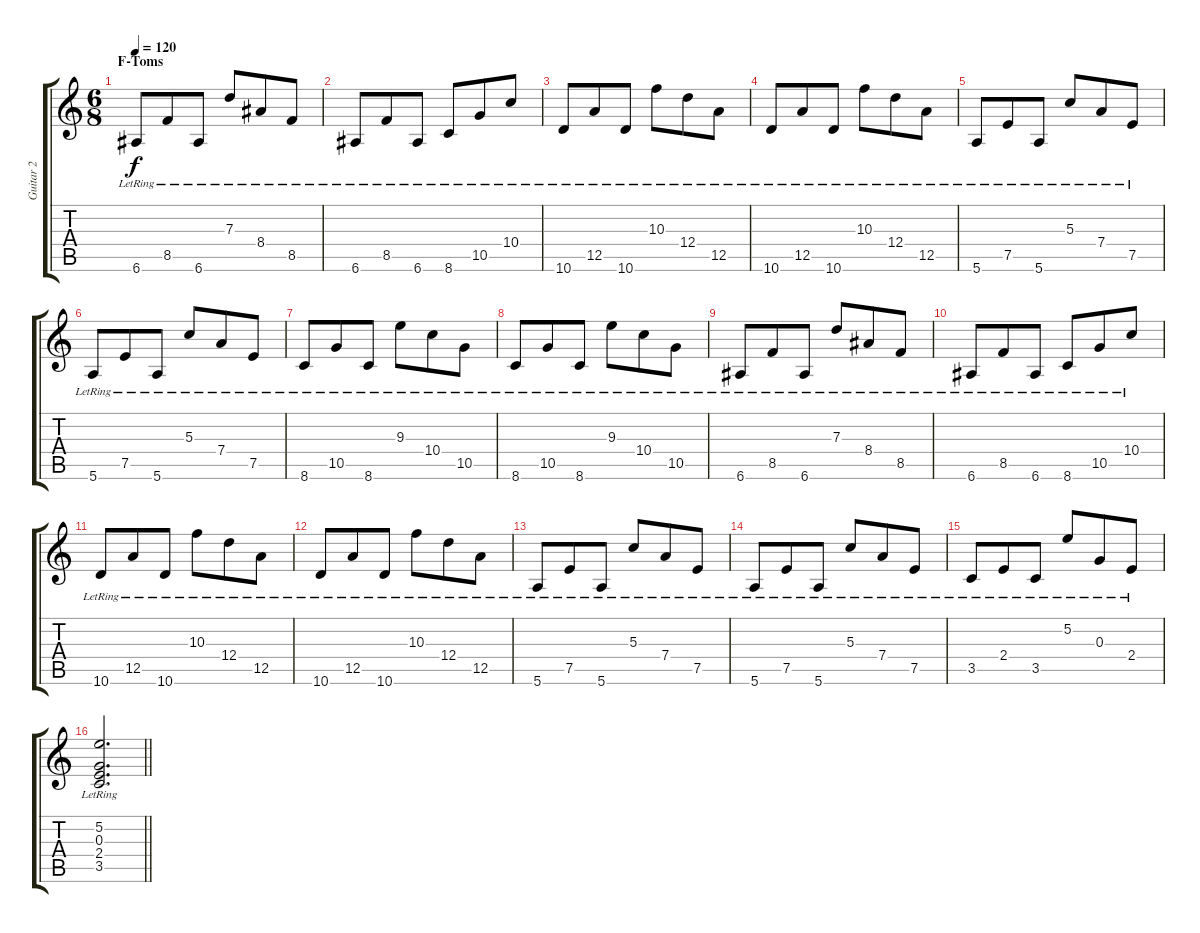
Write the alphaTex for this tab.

\track ("Guitar 2" "Guitar 2") {instrument electricguitarclean}
\staff {score tabs}
\tuning (E4 B3 G3 D3 A2 E2) {hide}
\ts (6 8)
\section ("" "F-Toms")
\tempo 120
\clef g2
\ks c
6.6{lr}.8{dy f} 8.5{lr}.8 6.6{lr}.8 7.3{lr}.8 8.4{lr}.8 8.5{lr}.8 |
6.6{lr}.8 8.5{lr}.8 6.6{lr}.8 8.6{lr}.8 10.5{lr}.8 10.4{lr}.8 |
10.6{lr}.8 12.5{lr}.8 10.6{lr}.8 10.3{lr}.8 12.4{lr}.8 12.5{lr}.8 |
10.6{lr}.8 12.5{lr}.8 10.6{lr}.8 10.3{lr}.8 12.4{lr}.8 12.5{lr}.8 |
5.6{lr}.8 7.5{lr}.8 5.6{lr}.8 5.3{lr}.8 7.4{lr}.8 7.5{lr}.8 |
5.6{lr}.8 7.5{lr}.8 5.6{lr}.8 5.3{lr}.8 7.4{lr}.8 7.5{lr}.8 |
8.6{lr}.8 10.5{lr}.8 8.6{lr}.8 9.3{lr}.8 10.4{lr}.8 10.5{lr}.8 |
8.6{lr}.8 10.5{lr}.8 8.6{lr}.8 9.3{lr}.8 10.4{lr}.8 10.5{lr}.8 |
6.6{lr}.8 8.5{lr}.8 6.6{lr}.8 7.3{lr}.8 8.4{lr}.8 8.5{lr}.8 |
6.6{lr}.8 8.5{lr}.8 6.6{lr}.8 8.6{lr}.8 10.5{lr}.8 10.4{lr}.8 |
10.6{lr}.8 12.5{lr}.8 10.6{lr}.8 10.3{lr}.8 12.4{lr}.8 12.5{lr}.8 |
10.6{lr}.8 12.5{lr}.8 10.6{lr}.8 10.3{lr}.8 12.4{lr}.8 12.5{lr}.8 |
5.6{lr}.8 7.5{lr}.8 5.6{lr}.8 5.3{lr}.8 7.4{lr}.8 7.5{lr}.8 |
5.6{lr}.8 7.5{lr}.8 5.6{lr}.8 5.3{lr}.8 7.4{lr}.8 7.5{lr}.8 |
3.5{lr}.8 2.4{lr}.8 3.5{lr}.8 5.2{lr}.8 0.3{lr}.8 2.4{lr}.8 |
\barLineRight lightlight
(5.2{lr} 0.3{lr} 2.4{lr} 3.5{lr}).2{d}
